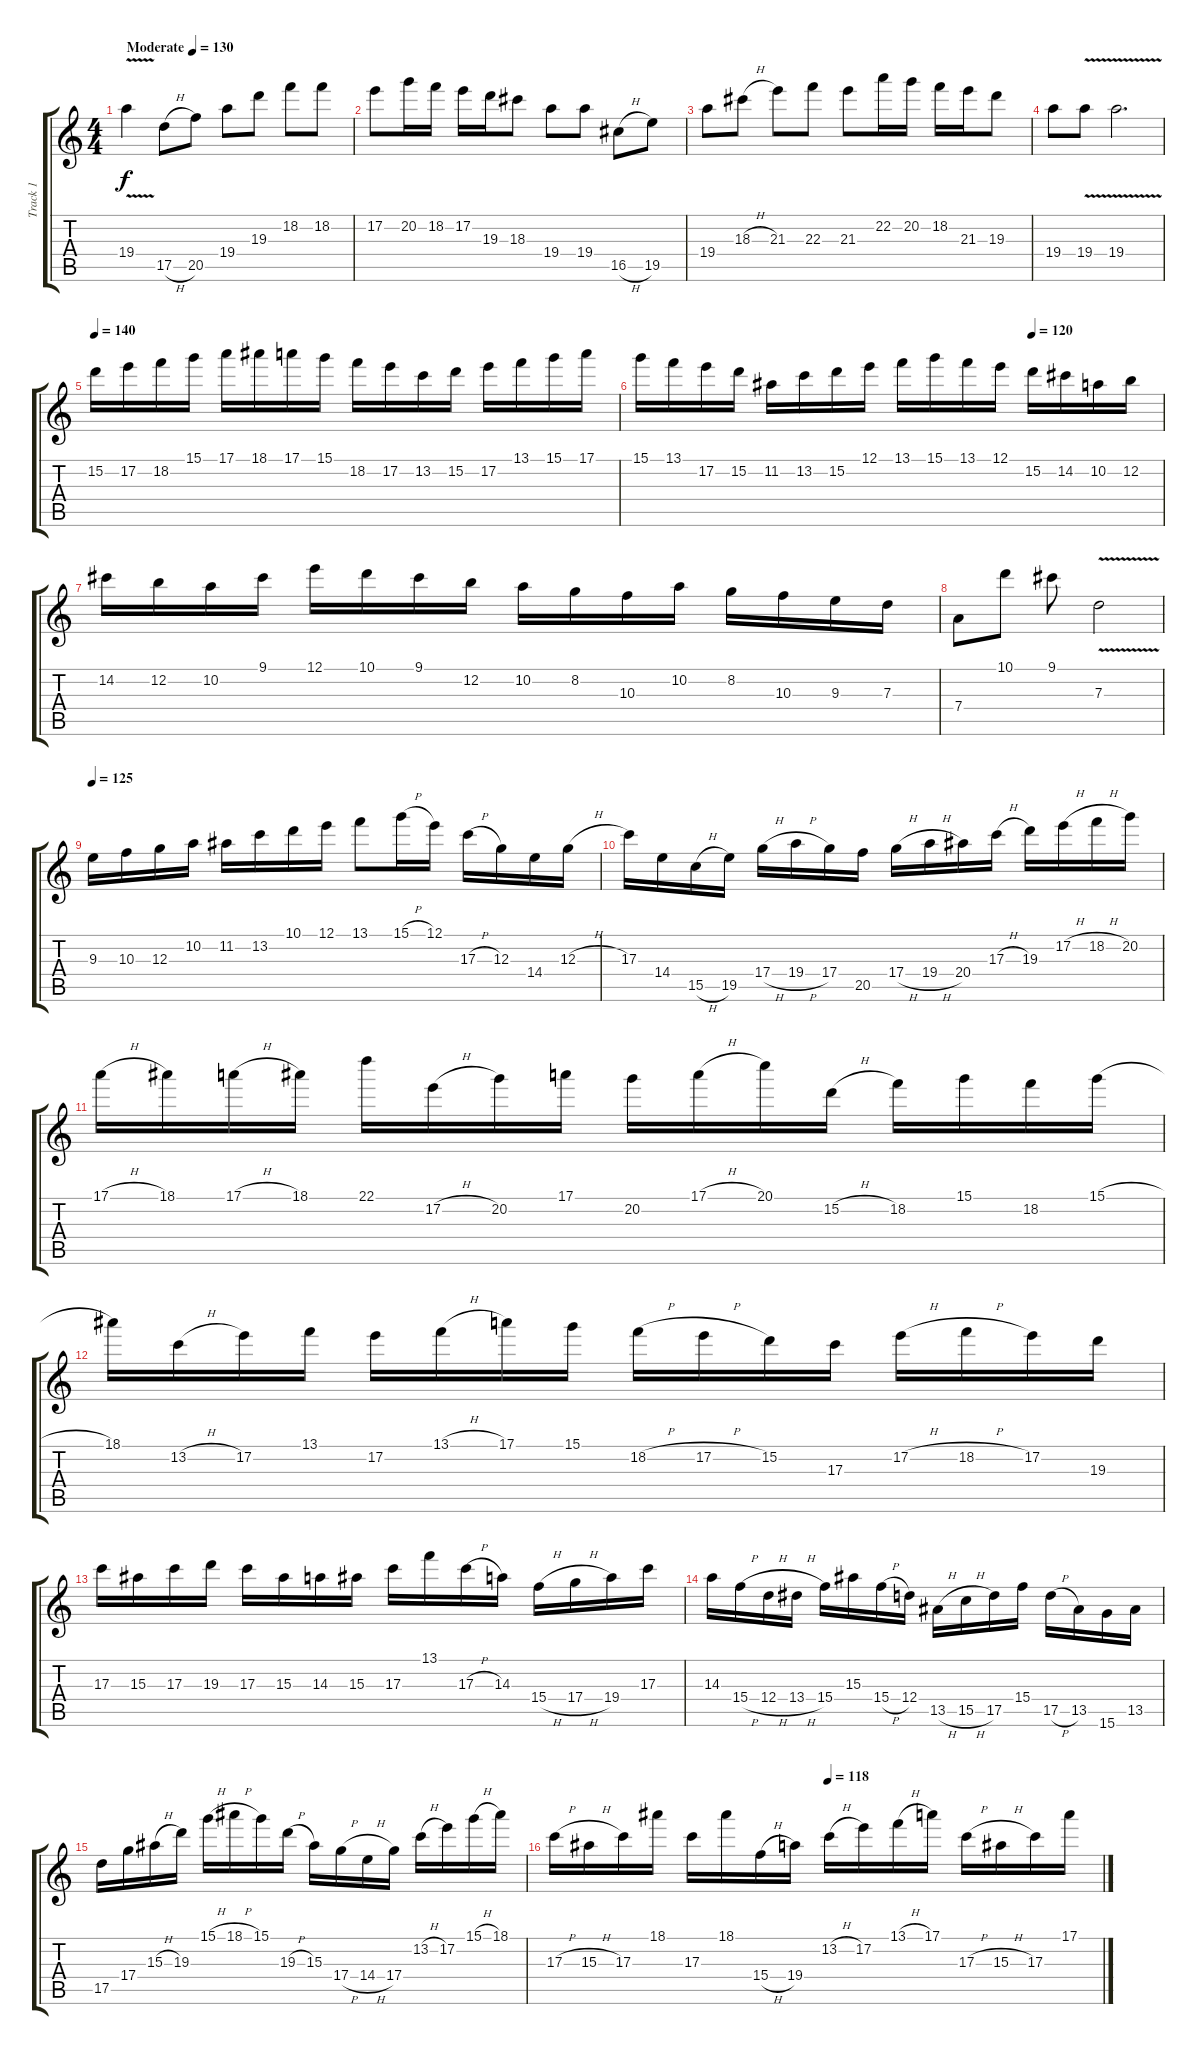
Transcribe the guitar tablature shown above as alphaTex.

\track ("Track 1" "Track 1") {instrument distortionguitar}
\staff {score tabs}
\tuning (E4 B3 G3 D3 A2 E2) {hide}
\ts (4 4)
\tempo (130 "Moderate")
\clef g2
\ks c
19.4{v}.4{dy f instrument distortionguitar} 17.5{h}.8 20.5.8 19.4.8 19.3.8 18.2.8 18.2.8 |
17.2.8 20.2.16 18.2.16 17.2.16 19.3.16 18.3.8 19.4.8 19.4.8 16.5{h}.8 19.5.8 |
19.4.8 18.3{h}.8 21.3.8 22.3.8 21.3.8 22.2.16 20.2.16 18.2.16 21.3.16 19.3.8 |
19.4.8 19.4{v}.8 19.4{v}.2{d} |
\tempo 140
15.2.16 17.2.16 18.2.16 15.1.16 17.1.16 18.1.16 17.1.16 15.1.16 18.2.16 17.2.16 13.2.16 15.2.16 17.2.16 13.1.16 15.1.16 17.1.16 |
\tempo (120 0.75)
15.1.16 13.1.16 17.2.16 15.2.16 11.2.16 13.2.16 15.2.16 12.1.16 13.1.16 15.1.16 13.1.16 12.1.16 15.2.16 14.2.16 10.2.16 12.2.16 |
14.2.16 12.2.16 10.2.16 9.1.16 12.1.16 10.1.16 9.1.16 12.2.16 10.2.16 8.2.16 10.3.16 10.2.16 8.2.16 10.3.16 9.3.16 7.3.16 |
7.4.8 10.1.8 9.1.8 7.3{v}.2 |
\tempo 125
9.3.16 10.3.16 12.3.16 10.2.16 11.2.16 13.2.16 10.1.16 12.1.16 13.1.8 15.1{h}.16 12.1.16 17.3{h}.16 12.3.16 14.4.16 12.3{h}.16 |
17.3.16 14.4.16 15.5{h}.16 19.5.16 17.4{h}.16 19.4{h}.16 17.4.16 20.5.16 17.4{h}.16 19.4{h}.16 20.4.16 17.3{h}.16 19.3.16 17.2{h}.16 18.2{h}.16 20.2.16 |
17.1{h}.16 18.1.16 17.1{h}.16 18.1.16 22.1.16 17.2{h}.16 20.2.16 17.1.16 20.2.16 17.1{h}.16 20.1.16 15.2{h}.16 18.2.16 15.1.16 18.2.16 15.1{h}.16 |
18.1.16 13.2{h}.16 17.2.16 13.1.16 17.2.16 13.1{h}.16 17.1.16 15.1.16 18.2{h}.16 17.2{h}.16 15.2.16 17.3.16 17.2{h}.16 18.2{h}.16 17.2.16 19.3.16 |
17.3.16 15.3.16 17.3.16 19.3.16 17.3.16 15.3.16 14.3.16 15.3.16 17.3.16 13.1.16 17.3{h}.16 14.3.16 15.4{h}.16 17.4{h}.16 19.4.16 17.3.16 |
14.3.16 15.4{h}.16 12.4{h}.16 13.4{h}.16 15.4.16 15.3.16 15.4{h}.16 12.4.16 13.5{h}.16 15.5{h}.16 17.5.16 15.4.16 17.5{h}.16 13.5.16 15.6.16 13.5.16 |
17.5.16 17.4.16 15.3{h}.16 19.3.16 15.1{h}.16 18.1{h}.16 15.1.16 19.3{h}.16 15.3.16 17.4{h}.16 14.4{h}.16 17.4.16 13.2{h}.16 17.2.16 15.1{h}.16 18.1.16 |
\tempo (118 0.5)
17.3{h}.16 15.3{h}.16 17.3.16 18.1.16 17.3.16 18.1.16 15.4{h}.16 19.4.16 13.2{h}.16 17.2.16 13.1{h}.16 17.1.16 17.3{h}.16 15.3{h}.16 17.3.16 17.1.16
